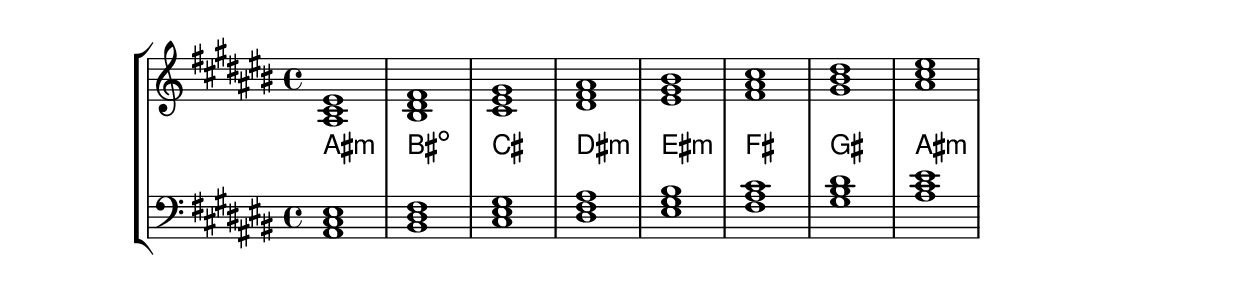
% Description: Chord tool for the key of A Sharp minor
% Author: Talos Thoren
% Date: January 24, 2013

\version "2.16.1"

% Defining variables
% The Key of A Sharp minor has seven sharps:
% F-Sharp, C-Sharp, G-Sharp, D-Sharp, A-Sharp, E-Sharp, B-Sharp (Every note is sharp)
a_sharp_min_triads = { \key ais \minor <ais cis eis>1  <bis dis fis> <cis eis gis> <dis fis ais> <eis gis bis> <fis ais cis> <gis bis dis> <ais cis eis> }
a_sharp_min_triadNames = \new ChordNames { \a_sharp_min_triads }
chordTool = \new StaffGroup
{
  <<
  \new Staff
  {
    \relative c'
    << 
      \a_sharp_min_triads 
      \a_sharp_min_triadNames 
    >>
  }
  \new Staff \relative c
  {
    \clef bass
    <<
      \a_sharp_min_triads
    >>
  }
  >>
}

\score
{
  \chordTool
}


